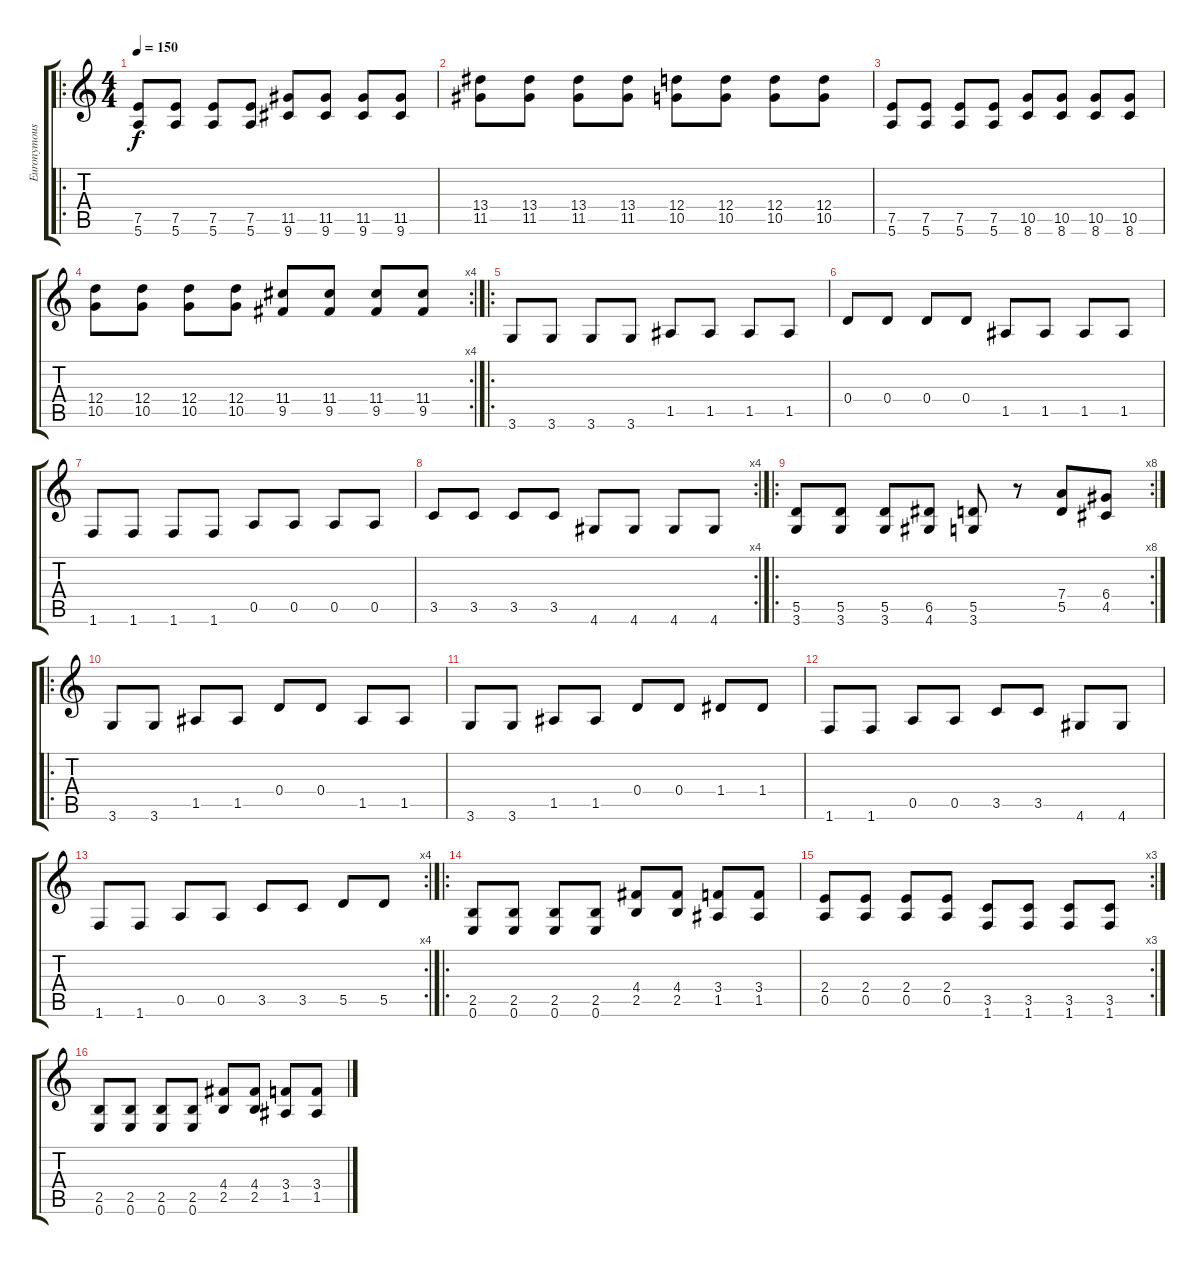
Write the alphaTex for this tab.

\track ("Euronymous" "Euronymous") {instrument distortionguitar}
\staff {score tabs}
\tuning (E4 B3 G3 D3 A2 E2) {hide}
\ro
\ts (4 4)
\tempo 150
\clef g2
\ks c
(7.5 5.6).8{dy f instrument distortionguitar} (7.5 5.6).8 (7.5 5.6).8 (7.5 5.6).8 (11.5 9.6).8 (11.5 9.6).8 (11.5 9.6).8 (11.5 9.6).8 |
(13.4 11.5).8 (13.4 11.5).8 (13.4 11.5).8 (13.4 11.5).8 (12.4 10.5).8 (12.4 10.5).8 (12.4 10.5).8 (12.4 10.5).8 |
(7.5 5.6).8 (7.5 5.6).8 (7.5 5.6).8 (7.5 5.6).8 (10.5 8.6).8 (10.5 8.6).8 (10.5 8.6).8 (10.5 8.6).8 |
\rc 4
(12.4 10.5).8 (12.4 10.5).8 (12.4 10.5).8 (12.4 10.5).8 (11.4 9.5).8 (11.4 9.5).8 (11.4 9.5).8 (11.4 9.5).8 |
\ro
3.6.8 3.6.8 3.6.8 3.6.8 1.5.8 1.5.8 1.5.8 1.5.8 |
0.4.8 0.4.8 0.4.8 0.4.8 1.5.8 1.5.8 1.5.8 1.5.8 |
1.6.8 1.6.8 1.6.8 1.6.8 0.5.8 0.5.8 0.5.8 0.5.8 |
\rc 4
3.5.8 3.5.8 3.5.8 3.5.8 4.6.8 4.6.8 4.6.8 4.6.8 |
\ro
\rc 8
(5.5 3.6).8 (5.5 3.6).8 (5.5 3.6).8 (6.5 4.6).8 (5.5 3.6).8 r.8 (7.4 5.5).8 (6.4 4.5).8 |
\ro
3.6.8 3.6.8 1.5.8 1.5.8 0.4.8 0.4.8 1.5.8 1.5.8 |
3.6.8 3.6.8 1.5.8 1.5.8 0.4.8 0.4.8 1.4.8 1.4.8 |
1.6.8 1.6.8 0.5.8 0.5.8 3.5.8 3.5.8 4.6.8 4.6.8 |
\rc 4
1.6.8 1.6.8 0.5.8 0.5.8 3.5.8 3.5.8 5.5.8 5.5.8 |
\ro
(2.5 0.6).8 (2.5 0.6).8 (2.5 0.6).8 (2.5 0.6).8 (4.4 2.5).8 (4.4 2.5).8 (3.4 1.5).8 (3.4 1.5).8 |
\rc 3
(2.4 0.5).8 (2.4 0.5).8 (2.4 0.5).8 (2.4 0.5).8 (3.5 1.6).8 (3.5 1.6).8 (3.5 1.6).8 (3.5 1.6).8 |
(2.5 0.6).8 (2.5 0.6).8 (2.5 0.6).8 (2.5 0.6).8 (4.4 2.5).8 (4.4 2.5).8 (3.4 1.5).8 (3.4 1.5).8
